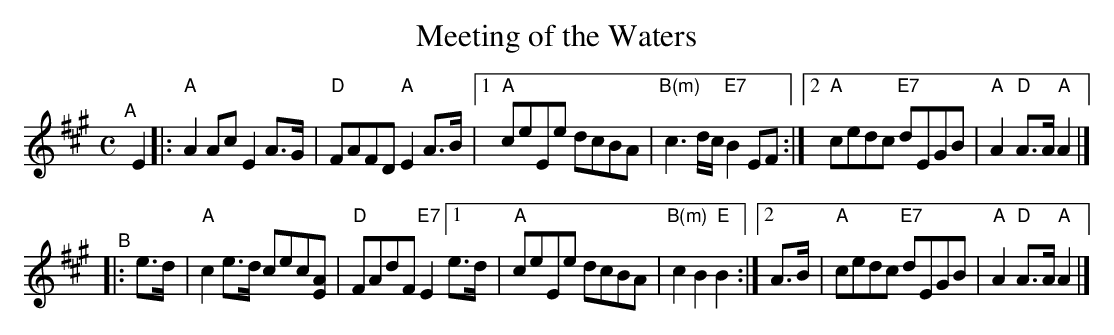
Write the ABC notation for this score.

X:1
T: Meeting of the Waters
M: C
L: 1/8
K: A
"^A"[|] E2 |:\
"A"A2Ac E2A>G | "D"FAFD "A"E2A>B |[1 "A"ceEe     dcBA | "B(m)"c3d/c/ "E7"B2EF \
                                :|[2 "A"cedc "E7"dEGB | "A"A2"D"A>A "A"A2 |]
"^B"|: e>d |\
"A"c2e>d cec[AE] | "D"FAdF "E7"E2 [1 e>d | "A"ceEe     dcBA | "B(m)"c2B2 "E"B2 \
                                :|[2 A>B | "A"cedc "E7"dEGB | "A"A2"D"A>A "A"A2 |]
